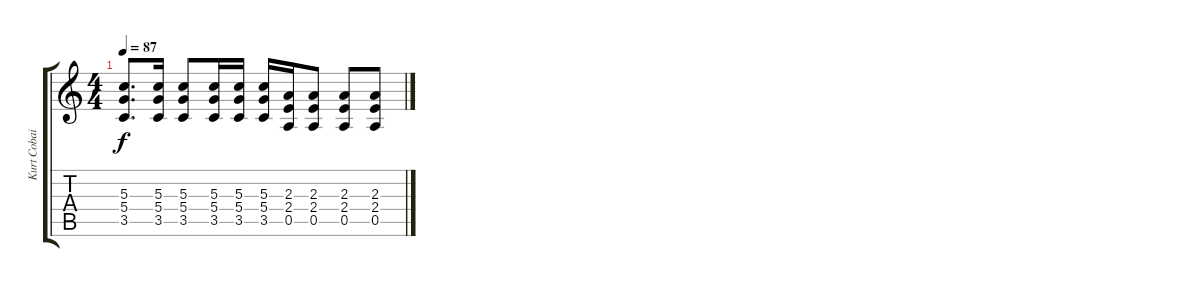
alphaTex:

\track ("Kurt Cobain" "Kurt Cobai") {instrument distortionguitar}
\staff {score tabs}
\tuning (E4 B3 G3 D3 A2 E2) {hide}
\ts (4 4)
\tempo 87
\clef g2
\ks c
(5.3 5.4 3.5).8{d dy f} (5.3 5.4 3.5).16 (5.3 5.4 3.5).8 (5.3 5.4 3.5).16 (5.3 5.4 3.5).16 (5.3 5.4 3.5).16 (2.3 2.4 0.5).16 (2.3 2.4 0.5).8 (2.3 2.4 0.5).8 (2.3 2.4 0.5).8
